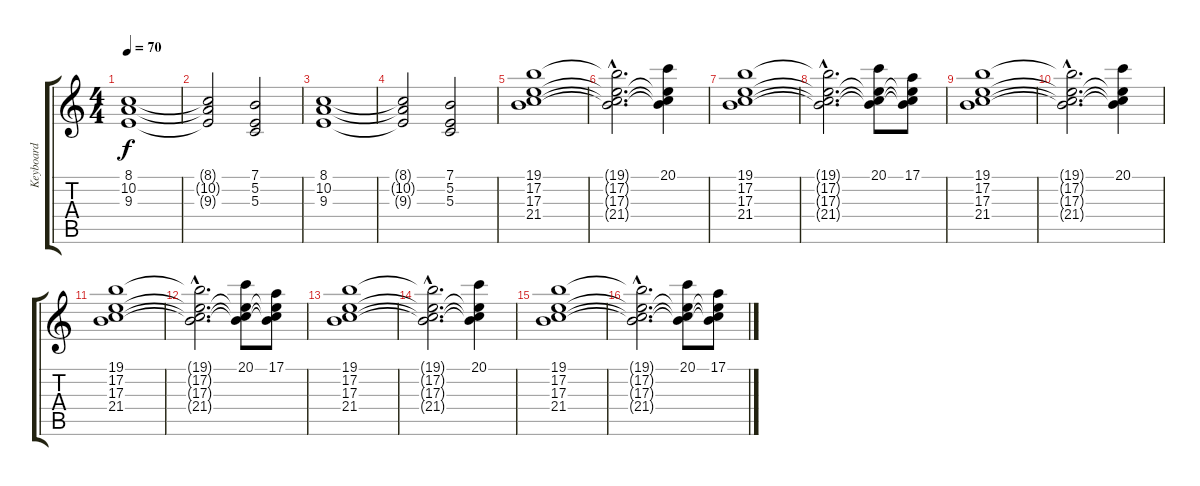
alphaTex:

\track ("Keyboard" "Keyboard") {instrument musicbox}
\staff {score tabs}
\tuning (E4 B3 G3 D3 A2 E2) {hide}
\ts (4 4)
\tempo 70
\clef g2
\ks c
(8.1 10.2 9.3).1{dy f} |
(8.1{t} 10.2{t} 9.3{t}).2 (7.1 5.2 5.3).2 |
(8.1 10.2 9.3).1 |
(8.1{t} 10.2{t} 9.3{t}).2 (7.1 5.2 5.3).2 |
(19.1 17.2 17.3 21.4).1{instrument choiraahs} |
(19.1{hac t} 17.2{hac t} 17.3{hac t} 21.4{hac t}).2{d} (20.1 17.2{t} 17.3{t} 21.4{t}).4 |
(19.1 17.2 17.3 21.4).1 |
(19.1{hac t} 17.2{hac t} 17.3{hac t} 21.4{hac t}).2{d} (20.1 17.2{t} 17.3{t} 21.4{t}).8 (17.1 17.2{t} 17.3{t} 21.4{t}).8 |
(19.1 17.2 17.3 21.4).1 |
(19.1{hac t} 17.2{hac t} 17.3{hac t} 21.4{hac t}).2{d} (20.1 17.2{t} 17.3{t} 21.4{t}).4 |
(19.1 17.2 17.3 21.4).1 |
(19.1{hac t} 17.2{hac t} 17.3{hac t} 21.4{hac t}).2{d} (20.1 17.2{t} 17.3{t} 21.4{t}).8 (17.1 17.2{t} 17.3{t} 21.4{t}).8 |
(19.1 17.2 17.3 21.4).1 |
(19.1{hac t} 17.2{hac t} 17.3{hac t} 21.4{hac t}).2{d} (20.1 17.2{t} 17.3{t} 21.4{t}).4 |
(19.1 17.2 17.3 21.4).1 |
(19.1{hac t} 17.2{hac t} 17.3{hac t} 21.4{hac t}).2{d} (20.1 17.2{t} 17.3{t} 21.4{t}).8 (17.1 17.2{t} 17.3{t} 21.4{t}).8
